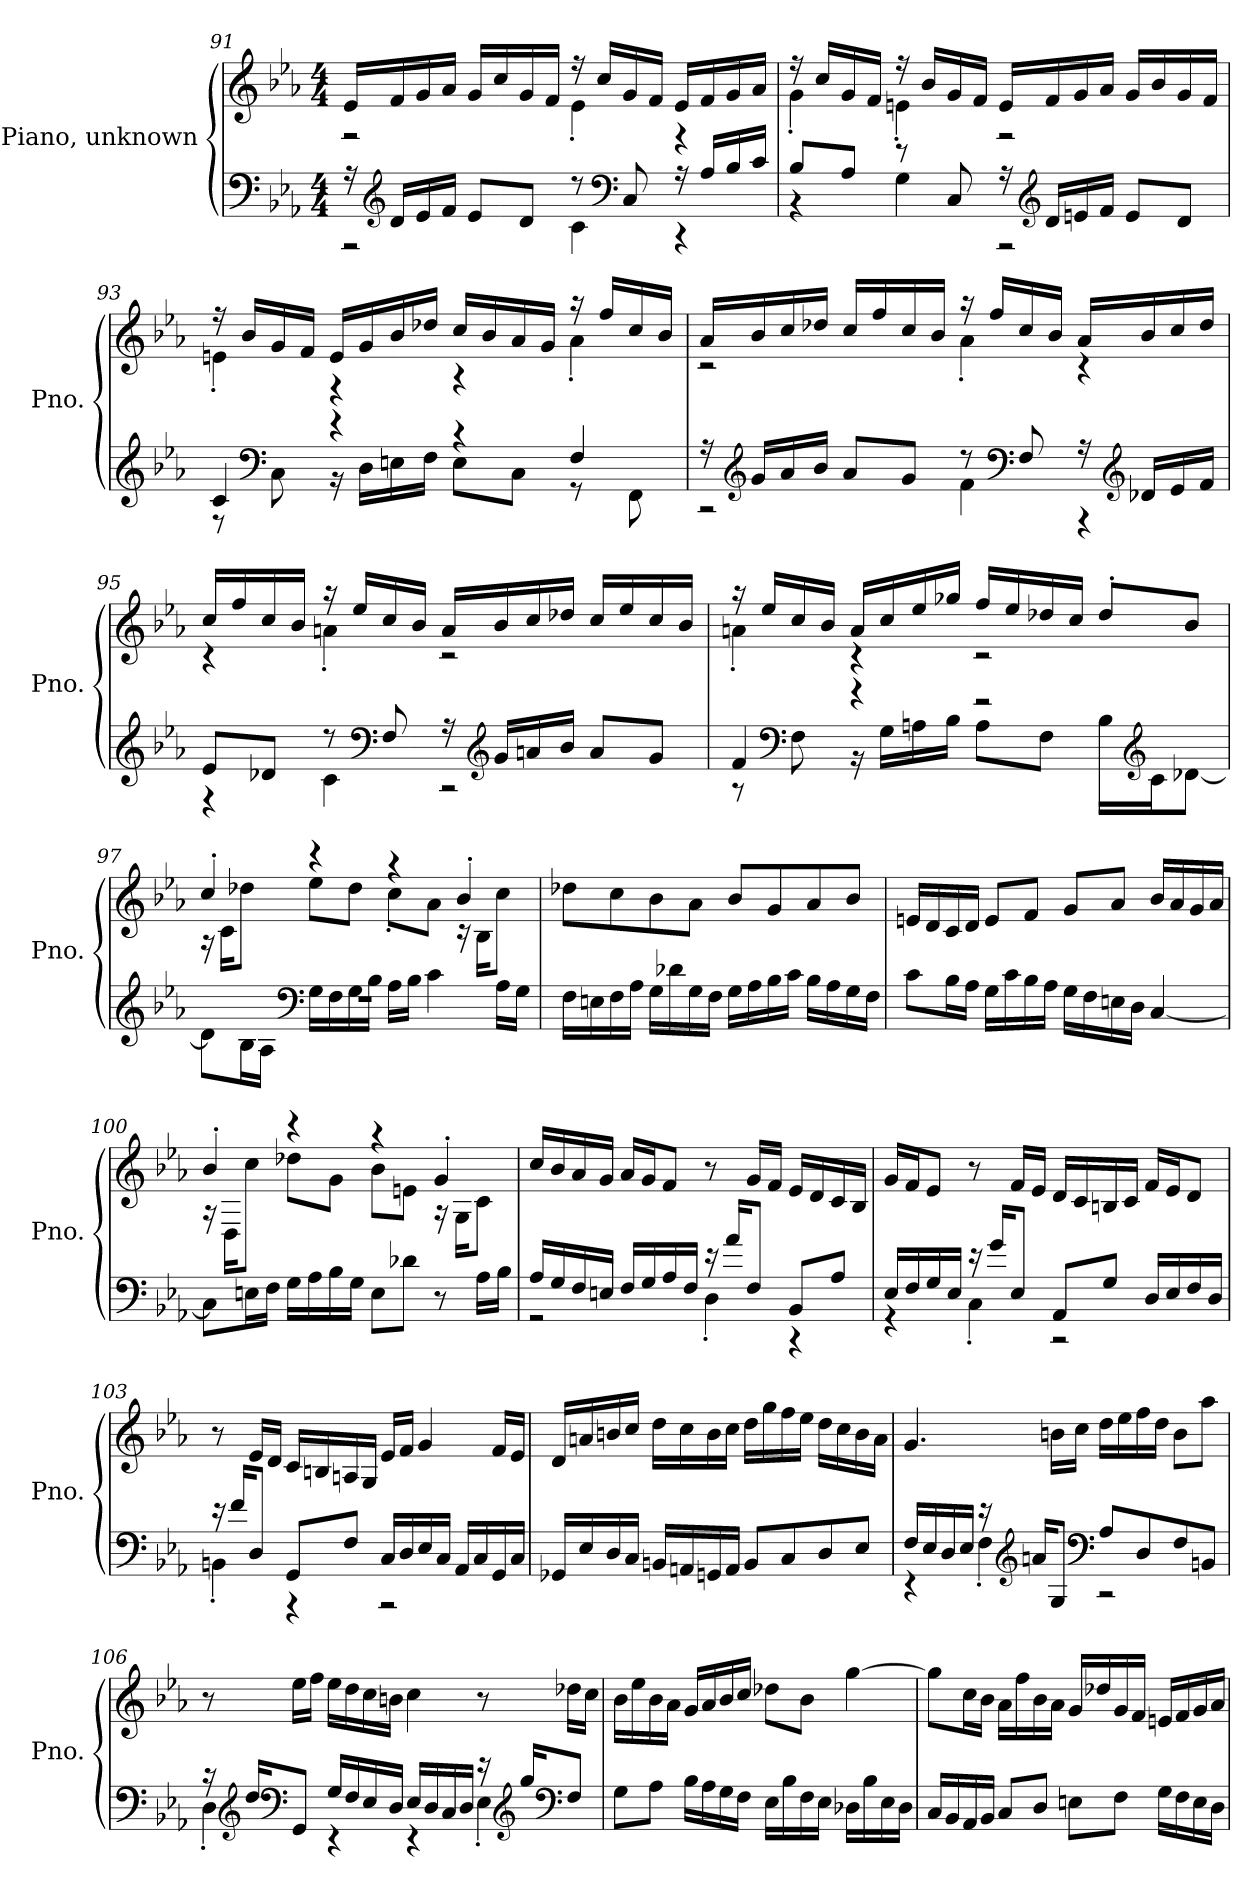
**kern	**kern
*part1	*part1
*staff2	*staff1
*I"Piano, unknown	*
*I'Pno.	*
*clefF4	*clefG2
*k[b-e-a-]	*k[b-e-a-]
*M4/4	*M4/4
=91	=91
*^	*^
16r	2r	16e-/LL	2r
*clefG2	*	*	*
16d/LL	.	16f/	.
16e-/	.	16g/	.
16f/JJ	.	16a-/JJ	.
8e-/L	.	16g/LL	.
.	.	16cc/	.
8d/J	.	16g/	.
.	.	16f/JJ	.
8r	4c\	16r	4e-'\
.	.	16cc/LL	.
*clefF4	*	*	*
8C/	.	16g/	.
.	.	16f/JJ	.
16r	4r	16e-/LL	4r
16A-/LL	.	16f/	.
16B-/	.	16g/	.
16c/JJ	.	16a-/JJ	.
!!LO:LB:g=z	!!
=92	=92	=92	=92
8B-/L	4r	16r	4g'\
.	.	16cc/LL	.
8A-/J	.	16g/	.
.	.	16f/JJ	.
8r	4G\	16r	4en'\
.	.	16b-/LL	.
8C/	.	16g/	.
.	.	16f/JJ	.
16r	2r	16e/LL	2r
*clefG2	*	*	*
16d/LL	.	16f/	.
16en/	.	16g/	.
16f/JJ	.	16a-/JJ	.
8e/L	.	16g/LL	.
.	.	16b-/	.
8d/J	.	16g/	.
.	.	16f/JJ	.
=93	=93	=93	=93
4c/	8r	16r	4en'\
.	.	16b-/LL	.
*clefF4	*	*	*
.	8C\	16g/	.
.	.	16f/JJ	.
4r	16r	16e/LL	4r
.	16D\LL	16g/	.
.	16En\	16b-/	.
.	16F\JJ	16dd-X/JJ	.
4r	8E\L	16cc/LL	4r
.	.	16b-/	.
.	8C\J	16a-/	.
.	.	16g/JJ	.
4F/	8r	16r	4a-'\
.	.	16ff/LL	.
.	8FF\	16cc/	.
.	.	16b-/JJ	.
!!LO:LB:g=z	!!
=94	=94	=94	=94
16r	2r	16a-/LL	2r
*clefG2	*	*	*
16g/LL	.	16b-/	.
16a-/	.	16cc/	.
16b-/JJ	.	16dd-X/JJ	.
8a-/L	.	16cc/LL	.
.	.	16ff/	.
8g/J	.	16cc/	.
.	.	16b-/JJ	.
8r	4f\	16r	4a-'\
.	.	16ff/LL	.
*clefF4	*	*	*
8F/	.	16cc/	.
.	.	16b-/JJ	.
16r	4r	16a-/LL	4r
*clefG2	*	*	*
16d-X/LL	.	16b-/	.
16e-/	.	16cc/	.
16f/JJ	.	16dd-/JJ	.
=95	=95	=95	=95
8e-/L	4r	16cc/LL	4r
.	.	16ff/	.
8d-X/J	.	16cc/	.
.	.	16b-/JJ	.
8r	4c\	16r	4an'\
.	.	16ee-/LL	.
*clefF4	*	*	*
8F/	.	16cc/	.
.	.	16b-/JJ	.
16r	2r	16a/LL	2r
*clefG2	*	*	*
16g/LL	.	16b-/	.
16an/	.	16cc/	.
16b-/JJ	.	16dd-X/JJ	.
8a/L	.	16cc/LL	.
.	.	16ee-/	.
8g/J	.	16cc/	.
.	.	16b-/JJ	.
!!LO:LB:g=z	!!
=96	=96	=96	=96
4f/	8r	16r	4an'\
.	.	16ee-/LL	.
*clefF4	*	*	*
.	8F\	16cc/	.
.	.	16b-/JJ	.
4r	16r	16a/LL	4r
.	16G\LL	16cc/	.
.	16An\	16ee-/	.
.	16B-\JJ	16gg-X/JJ	.
2r	8A\L	16ff/LL	2r
.	.	16ee-/	.
.	8F\J	16dd-X/	.
.	.	16cc/JJ	.
.	16B-\LL	8dd-'/L	.
*clefG2	*	*	*
.	16c\J	.	.
.	[8d-X\J	8b-/J	.
=97	=97	=97	=97
1r	8d-\L]	4cc'/	16r
.	.	.	16c\KL
.	16B-\L	.	8dd-X\J
.	16A-\JJ	.	.
*clefF4	*	*	*
.	16G\LL	4r	8ee-\L
.	16F\	.	.
.	16G\	.	8dd-\J
.	16B-\JJ	.	.
.	16A-\LL	4r	8cc'\L
.	16B-\JJ	.	.
.	4c\	.	8a-\J
.	.	4b-'/	16r
.	.	.	16B-\KL
.	16A-\LL	.	8cc\J
.	16G\JJ	.	.
*v	*v	*	*
*	*v	*v
!!LO:PB:g=z
=98	=98
16F\LL	8dd-X\L
16En\	.
16F\	8cc\
16A-\JJ	.
16G\LL	8b-\
16d-X\	.
16G\	8a-\J
16F\JJ	.
16G\LL	8b-/L
16A-\	.
16B-\	8g/
16c\JJ	.
16B-\LL	8a-/
16A-\	.
16G\	8b-/J
16F\JJ	.
=99	=99
8c\L	16en/LL
.	16d/
16B-\L	16c/
16A-\JJ	16d/JJ
16G\LL	8e/L
16c\	.
16B-\	8f/J
16A-\JJ	.
16G\LL	8g/L
16F\	.
16En\	8a-/J
16D\JJ	.
[4C/	16b-/LL
.	16a-/
.	16g/
.	16a-/JJ
!!LO:LB:g=z
=100	=100
*	*^
8C\L]	4b-'/	16r
.	.	16D\KL
16En\L	.	8cc\J
16F\JJ	.	.
16G\LL	4r	8dd-X\L
16A-\	.	.
16B-\	.	8g\J
16G\JJ	.	.
8E\L	4r	8b-\L
8d-X\J	.	8en\J
8r	4g'/	16r
.	.	16G\KL
16A-\LL	.	8c\J
16B-\JJ	.	.
*	*v	*v
=101	=101
*^	*
16A-/LL	2r	16cc/LL
16G/	.	16b-/
16F/	.	16a-/
16En/JJ	.	16g/JJ
16F/LL	.	16a-/LL
16G/	.	16g/J
16A-/	.	8f/J
16F/JJ	.	.
16r	4D'\	8r
16a-/KL	.	.
8F/J	.	16g/LL
.	.	16f/JJ
8BB-/L	4r	16e-/LL
.	.	16d/
8A-/J	.	16c/
.	.	16B-/JJ
!!LO:LB:g=z
=102	=102	=102
16E-/LL	4r	16g/LL
16F/	.	16f/J
16G/	.	8e-/J
16E-/JJ	.	.
16r	4C'\	8r
16g/KL	.	.
8E-/J	.	16f/LL
.	.	16e-/JJ
8AA-/L	2r	16d/LL
.	.	16c/
8G/J	.	16Bn/
.	.	16c/JJ
16D/LL	.	16f/LL
16E-/	.	16e-/J
16F/	.	8d/J
16D/JJ	.	.
=103	=103	=103
16r	4BBn'\	8r
16f/KL	.	.
8D/J	.	16e-/LL
.	.	16d/JJ
8GG/L	4r	16c/LL
.	.	16Bn/
8F/J	.	16An/
.	.	16G/JJ
16C/LL	2r	16e-/LL
16D/	.	16f/JJ
16E-/	.	4g/
16C/JJ	.	.
16AA-/LL	.	.
16C/	.	.
16GG/	.	16f/LL
16C/JJ	.	16e-/JJ
*v	*v	*
!!LO:LB:g=z
=104	=104
16GG-X/LL	16d/LL
16E-/	16an/
16D/	16bn/
16C/JJ	16cc/JJ
16BBn/LL	16dd\LL
16AAn/	16cc\
16GGn/	16b\
16AA/JJ	16cc\JJ
8BB/L	16dd\LL
.	16gg\
8C/	16ff\
.	16ee-\JJ
8D/	16dd\LL
.	16cc\
8E-/J	16b\
.	16a\JJ
=105	=105
*^	*
16F/LL	4r	4.g/
16E-/	.	.
16D/	.	.
16E-/JJ	.	.
16r	4F'\	.
*clefG2	*	*
16an/KL	.	.
8G/J	.	16bn\LL
.	.	16cc\JJ
*clefF4	*	*
8A-/L	2r	16dd\LL
.	.	16ee-\
8D/	.	16ff\
.	.	16dd\JJ
8F/	.	8b\L
8BBn/J	.	8aa-\J
!!LO:LB:g=z
=106	=106	=106
16r	4D'\	8r
*clefG2	*	*
16dd/KL	.	.
*clefF4	*	*
8GG/J	.	16ee-\LL
.	.	16ff\JJ
16G/LL	4r	16ee-\LL
16F/	.	16dd\
16E-/	.	16cc\
16D/JJ	.	16bn\JJ
16E-/LL	4r	4cc\
16D/	.	.
16C/	.	.
16D/JJ	.	.
16r	4E-'\	8r
*clefG2	*	*
16gg/KL	.	.
*clefF4	*	*
8F/J	.	16dd-X\LL
.	.	16cc\JJ
*v	*v	*
=107	=107
8G\L	16b-\LL
.	16ee-\
8A-\J	16b-\
.	16a-\JJ
16B-\LL	16g/LL
16A-\	16a-/
16G\	16b-/
16F\JJ	16cc/JJ
16E-\LL	8dd-X\L
16B-\	.
16F\	8b-\J
16E-\JJ	.
16D-X\LL	[4gg\
16B-\	.
16E-\	.
16D-\JJ	.
!!LO:LB:g=z
=108	=108
16C/LL	8gg\L]
16BB-/	.
16AA-/	16cc\L
16BB-/JJ	16b-\JJ
8C/L	16a-\LL
.	16ff\
8D/J	16b-\
.	16a-\JJ
8En\L	16g/LL
.	16dd-X/
8F\J	16g/
.	16f/JJ
16G\LL	16en/LL
16F\	16f/
16E\	16g/
16D\JJ	16a-/JJ
=	=
*-	*-
